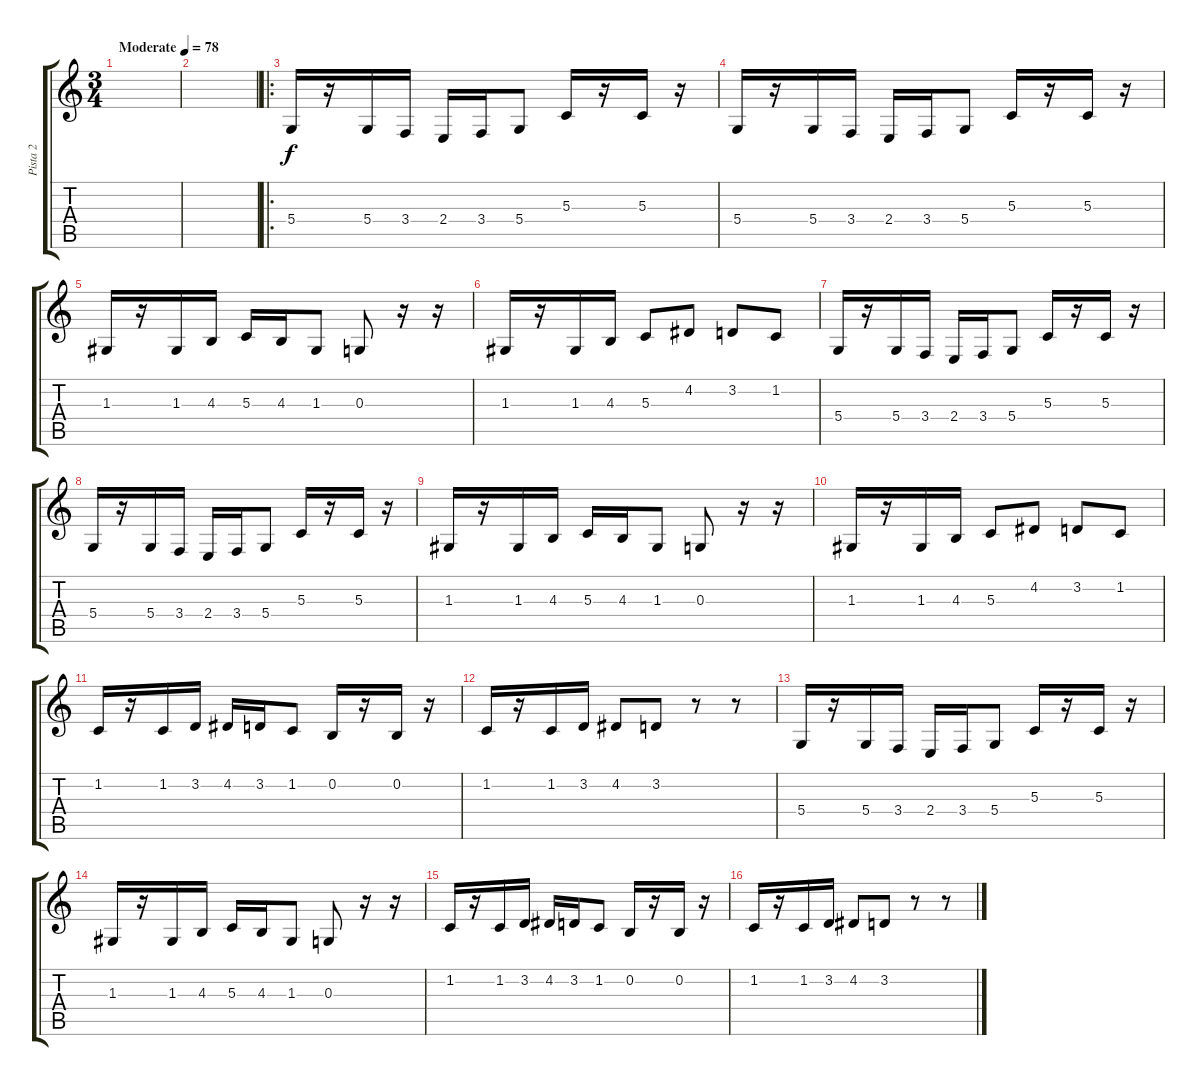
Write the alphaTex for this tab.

\track ("Pista 2" "Pista 2") {instrument lead3calliope}
\staff {score tabs}
\tuning (E4 B3 G3 D3 A2 E2) {hide}
\ts (3 4)
\tempo (78 "Moderate")
\clef g2
\ks c
|
|
\ro
5.4.16 r.16 5.4.16 3.4.16 2.4.16 3.4.16 5.4.8 5.3.16 r.16 5.3.16 r.16 |
5.4.16 r.16 5.4.16 3.4.16 2.4.16 3.4.16 5.4.8 5.3.16 r.16 5.3.16 r.16 |
1.3.16 r.16 1.3.16 4.3.16 5.3.16 4.3.16 1.3.8 0.3.8 r.16 r.16 |
1.3.16 r.16 1.3.16 4.3.16 5.3.8 4.2.8 3.2.8 1.2.8 |
5.4.16 r.16 5.4.16 3.4.16 2.4.16 3.4.16 5.4.8 5.3.16 r.16 5.3.16 r.16 |
5.4.16 r.16 5.4.16 3.4.16 2.4.16 3.4.16 5.4.8 5.3.16 r.16 5.3.16 r.16 |
1.3.16 r.16 1.3.16 4.3.16 5.3.16 4.3.16 1.3.8 0.3.8 r.16 r.16 |
1.3.16 r.16 1.3.16 4.3.16 5.3.8 4.2.8 3.2.8 1.2.8 |
1.2.16 r.16 1.2.16 3.2.16 4.2.16 3.2.16 1.2.8 0.2.16 r.16 0.2.16 r.16 |
1.2.16 r.16 1.2.16 3.2.16 4.2.8 3.2.8 r.8 r.8 |
5.4.16 r.16 5.4.16 3.4.16 2.4.16 3.4.16 5.4.8 5.3.16 r.16 5.3.16 r.16 |
1.3.16 r.16 1.3.16 4.3.16 5.3.16 4.3.16 1.3.8 0.3.8 r.16 r.16 |
1.2.16 r.16 1.2.16 3.2.16 4.2.16 3.2.16 1.2.8 0.2.16 r.16 0.2.16 r.16 |
1.2.16 r.16 1.2.16 3.2.16 4.2.8 3.2.8 r.8 r.8
